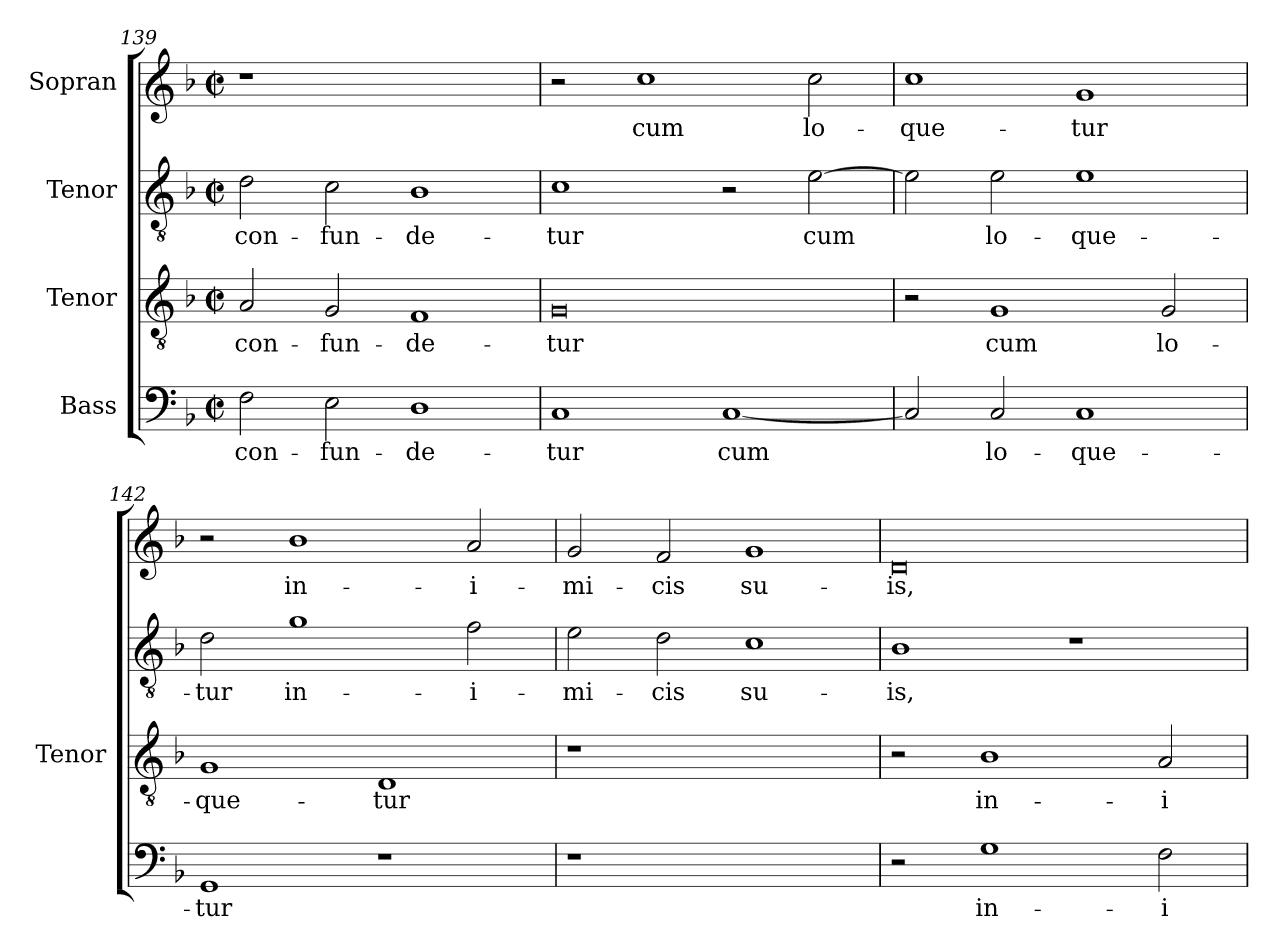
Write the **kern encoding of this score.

**kern	**text	**kern	**text	**kern	**text	**kern	**text
*part4	*part4	*part3	*part3	*part2	*part2	*part1	*part1
*staff4	*staff4	*staff3	*staff3	*staff2	*staff2	*staff1	*staff1
*I"Bass	*	*I"Tenor	*	*I"Tenor	*	*I"Sopran	*
*	*	*I'Tenor	*	*	*	*	*
!!LO:PB:g=z
*clefF4	*	*clefGv2	*	*clefGv2	*	*clefG2	*
*	*	*ITrd7c12	*	*ITrd7c12	*	*	*
*k[b-]	*	*k[b-]	*	*k[b-]	*	*k[b-]	*
*F:	*	*F:	*	*F:	*	*F:	*
*M2/2	*	*M2/2	*	*M2/2	*	*M2/2	*
*met(c|)	*	*met(c|)	*	*met(c|)	*	*met(c|)	*
=139	=139	=139	=139	=139	=139	=139	=139
!	!LO:LY:b:color=#000000	!	!	!	!	!	!
!	!	!	!LO:LY:b:color=#000000	!	!	!	!
!	!	!	!	!	!LO:LY:b:color=#000000	!LO:N:vis=1	!
2Fi\	con-	2AAi/	con-	2Di\	con-	1r	.
!	!LO:LY:b:color=#000000	!	!	!	!	!	!
!	!	!	!LO:LY:b:color=#000000	!	!	!	!
!	!	!	!	!	!LO:LY:b:color=#000000	!	!
2Ei\	-fun-	2GGi/	-fun-	2Ci\	-fun-	.	.
!	!LO:LY:b:color=#000000	!	!	!	!	!	!
!	!	!	!LO:LY:b:color=#000000	!	!	!	!
!	!	!	!	!	!LO:LY:b:color=#000000	!	!
1Di	-de-	1FFi	-de-	1BB-i	-de-	1ryy	.
=140	=140	=140	=140	=140	=140	=140	=140
!	!LO:LY:b:color=#000000	!	!	!	!	!	!
!	!	!	!LO:LY:b:color=#000000	!	!	!	!
!	!	!	!	!	!LO:LY:b:color=#000000	!	!
1Ci	-tur	0GGi	-tur	1Ci	-tur	2r	.
!	!	!	!	!	!	!	!LO:LY:b:color=#000000
.	.	.	.	.	.	1cci	cum
!	!LO:LY:b:color=#000000	!	!	!	!	!	!
[<1Ci	cum	.	.	2r	.	.	.
!	!	!	!	!	!LO:LY:b:color=#000000	!	!
!	!	!	!	!	!	!	!LO:LY:b:color=#000000
.	.	.	.	[>2Ei\	cum	2cci\	lo-
=141	=141	=141	=141	=141	=141	=141	=141
!	!	!	!	!	!	!	!LO:LY:b:color=#000000
2Ci/]	.	2r	.	2Ei\]	.	1cci	-que-
!	!LO:LY:b:color=#000000	!	!	!	!	!	!
!	!	!	!LO:LY:b:color=#000000	!	!	!	!
!	!	!	!	!	!LO:LY:b:color=#000000	!	!
2Ci/	lo-	1GGi	cum	2Ei\	lo-	.	.
!	!LO:LY:b:color=#000000	!	!	!	!	!	!
!	!	!	!	!	!LO:LY:b:color=#000000	!	!
!	!	!	!	!	!	!	!LO:LY:b:color=#000000
1Ci	-que-	.	.	1Ei	-que-	1gi	-tur
!	!	!	!LO:LY:b:color=#000000	!	!	!	!
.	.	2GGi/	lo-	.	.	.	.
=142	=142	=142	=142	=142	=142	=142	=142
!	!LO:LY:b:color=#000000	!	!	!	!	!	!
!	!	!	!LO:LY:b:color=#000000	!	!	!	!
!	!	!	!	!	!LO:LY:b:color=#000000	!	!
1GGi	-tur	1GGi	-que-	2Di\	-tur	2r	.
!	!	!	!	!	!LO:LY:b:color=#000000	!	!
!	!	!	!	!	!	!	!LO:LY:b:color=#000000
.	.	.	.	1Gi	in-	1b-i	in-
!	!	!	!LO:LY:b:color=#000000	!	!	!	!
1r	.	1DDi	-tur	.	.	.	.
!	!	!	!	!	!LO:LY:b:color=#000000	!	!
!	!	!	!	!	!	!	!LO:LY:b:color=#000000
.	.	.	.	2Fi\	-i-	2ai/	-i-
=143	=143	=143	=143	=143	=143	=143	=143
!LO:N:vis=1	!	!LO:N:vis=1	!	!	!	!	!
!	!	!	!	!	!LO:LY:b:color=#000000	!	!
!	!	!	!	!	!	!	!LO:LY:b:color=#000000
1r	.	1r	.	2Ei\	-mi-	2gi/	-mi-
!	!	!	!	!	!LO:LY:b:color=#000000	!	!
!	!	!	!	!	!	!	!LO:LY:b:color=#000000
.	.	.	.	2Di\	-cis	2fi/	-cis
!	!	!	!	!	!LO:LY:b:color=#000000	!	!
!	!	!	!	!	!	!	!LO:LY:b:color=#000000
1ryy	.	1ryy	.	1Ci	su-	1gi	su-
=144	=144	=144	=144	=144	=144	=144	=144
!	!	!	!	!	!LO:LY:b:color=#000000	!	!
!	!	!	!	!	!	!	!LO:LY:b:color=#000000
2r	.	2r	.	1BB-i	-is,	0di	-is,
!	!LO:LY:b:color=#000000	!	!	!	!	!	!
!	!	!	!LO:LY:b:color=#000000	!	!	!	!
1Gi	in-	1BB-i	in-	.	.	.	.
.	.	.	.	1r	.	.	.
!	!LO:LY:b:color=#000000	!	!	!	!	!	!
!	!	!	!LO:LY:b:color=#000000	!	!	!	!
2Fi\	-i-	2AAi/	-i-	.	.	.	.
=	=	=	=	=	=	=	=
*-	*-	*-	*-	*-	*-	*-	*-
